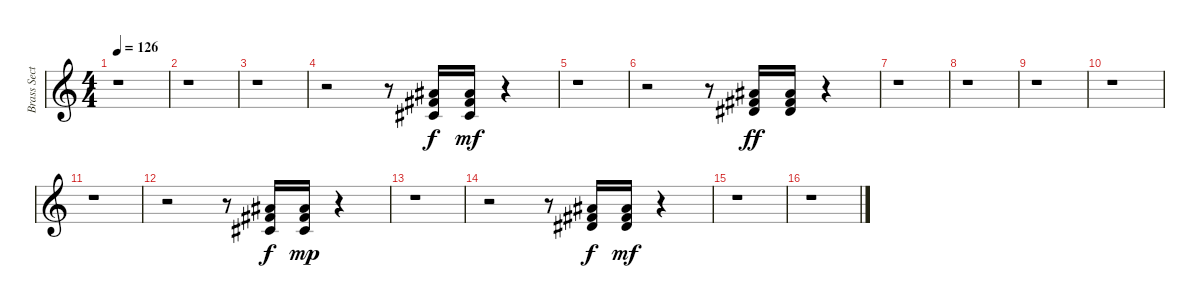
\track ("Brass Section 2" "Brass Sect") {instrument brasssection}
\staff {score}
\tuning (E4 B3 G3 D3 A2 E2) {hide}
\ts (4 4)
\tempo 126
\clef g2
\ks c
r.1{dy mf} |
r.1 |
r.1 |
r.2 r.8 (6.1 7.2 6.3).16{dy f} (6.1 7.2 6.3).16{dy mf} r.4 |
r.1 |
r.2 r.8 (6.1 7.2 8.3).16{dy ff} (6.1 7.2 8.3).16 r.4 |
r.1 |
r.1 |
r.1 |
r.1 |
r.1 |
r.2 r.8 (6.1 7.2 6.3).16{dy f} (6.1 7.2 6.3).16{dy mp} r.4 |
r.1 |
r.2 r.8 (6.1 7.2 8.3).16{dy f} (6.1 7.2 8.3).16{dy mf} r.4 |
r.1 |
r.1
